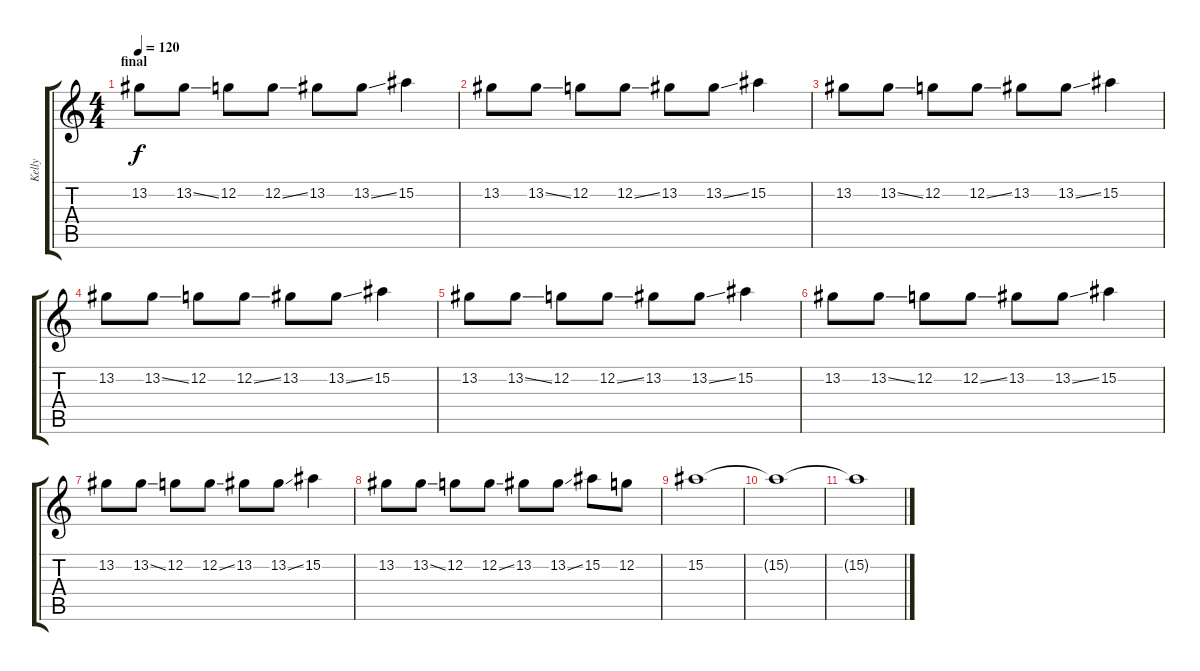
\track ("Kelly" "Kelly") {instrument distortionguitar}
\staff {score tabs}
\tuning (C4 G3 Eb3 Bb2 F2 C2) {hide}
\ts (4 4)
\section ("" "final")
\tempo 120
\clef g2
\ks c
13.2.8{dy f} 13.2{ss}.8 12.2.8 12.2{ss}.8 13.2.8 13.2{ss}.8 15.2.4 |
13.2.8 13.2{ss}.8 12.2.8 12.2{ss}.8 13.2.8 13.2{ss}.8 15.2.4 |
13.2.8 13.2{ss}.8 12.2.8 12.2{ss}.8 13.2.8 13.2{ss}.8 15.2.4 |
13.2.8 13.2{ss}.8 12.2.8 12.2{ss}.8 13.2.8 13.2{ss}.8 15.2.4 |
13.2.8 13.2{ss}.8 12.2.8 12.2{ss}.8 13.2.8 13.2{ss}.8 15.2.4 |
13.2.8 13.2{ss}.8 12.2.8 12.2{ss}.8 13.2.8 13.2{ss}.8 15.2.4 |
13.2.8 13.2{ss}.8 12.2.8 12.2{ss}.8 13.2.8 13.2{ss}.8 15.2.4 |
13.2.8 13.2{ss}.8 12.2.8 12.2{ss}.8 13.2.8 13.2{ss}.8 15.2.8 12.2.8 |
15.2.1 |
15.2{t}.1 |
15.2{t}.1
